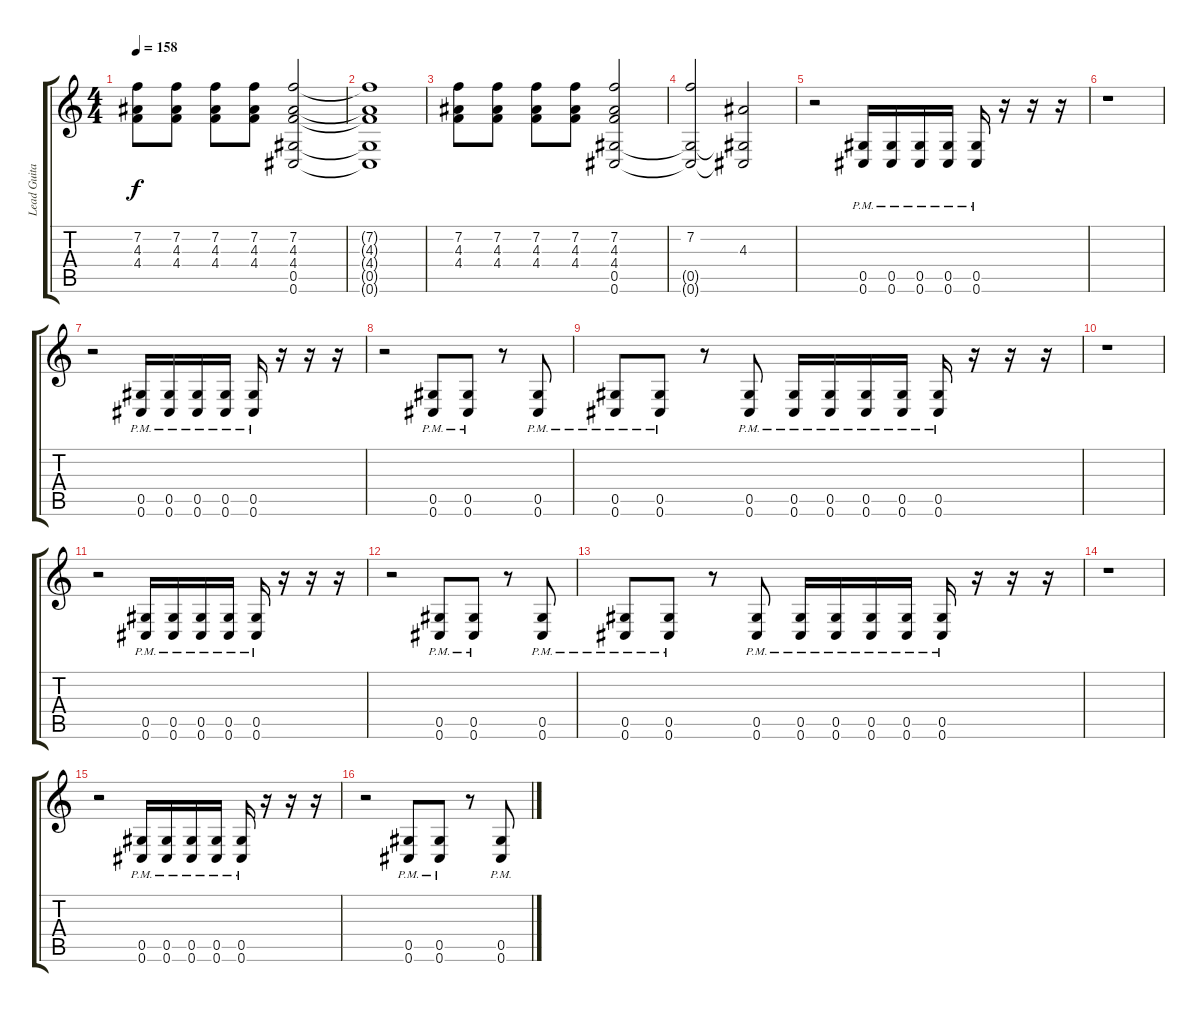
\track ("Lead Guitar" "Lead Guita") {instrument distortionguitar}
\staff {score tabs}
\tuning (Eb4 Bb3 Gb3 Db3 Ab2 Db2) {hide}
\ts (4 4)
\tempo 158
\clef g2
\ks c
(7.2 4.3 4.4).8{dy f} (7.2 4.3 4.4).8 (7.2 4.3 4.4).8 (7.2 4.3 4.4).8 (7.2 4.3 4.4 0.5 0.6).2 |
(7.2{t} 4.3{t} 4.4{t} 0.5{t} 0.6{t}).1 |
(7.2 4.3 4.4).8 (7.2 4.3 4.4).8 (7.2 4.3 4.4).8 (7.2 4.3 4.4).8 (7.2 4.3 4.4 0.5 0.6).2 |
(7.2 0.5{t} 0.6{t}).2 (4.3 0.5{t} 0.6{t}).2 |
r.2 (0.5 0.6{pm}).16 (0.5 0.6{pm}).16 (0.5 0.6{pm}).16 (0.5 0.6{pm}).16 (0.5 0.6{pm}).16 r.16 r.16 r.16 |
r.1 |
r.2 (0.5 0.6{pm}).16 (0.5 0.6{pm}).16 (0.5 0.6{pm}).16 (0.5 0.6{pm}).16 (0.5 0.6{pm}).16 r.16 r.16 r.16 |
r.2 (0.5 0.6{pm}).8 (0.5 0.6{pm}).8 r.8 (0.5 0.6{pm}).8 |
(0.5 0.6{pm}).8 (0.5 0.6{pm}).8 r.8 (0.5 0.6{pm}).8 (0.5 0.6{pm}).16 (0.5 0.6{pm}).16 (0.5 0.6{pm}).16 (0.5 0.6{pm}).16 (0.5 0.6{pm}).16 r.16 r.16 r.16 |
r.1 |
r.2 (0.5 0.6{pm}).16 (0.5 0.6{pm}).16 (0.5 0.6{pm}).16 (0.5 0.6{pm}).16 (0.5 0.6{pm}).16 r.16 r.16 r.16 |
r.2 (0.5 0.6{pm}).8 (0.5 0.6{pm}).8 r.8 (0.5 0.6{pm}).8 |
(0.5 0.6{pm}).8 (0.5 0.6{pm}).8 r.8 (0.5 0.6{pm}).8 (0.5 0.6{pm}).16 (0.5 0.6{pm}).16 (0.5 0.6{pm}).16 (0.5 0.6{pm}).16 (0.5 0.6{pm}).16 r.16 r.16 r.16 |
r.1 |
r.2 (0.5 0.6{pm}).16 (0.5 0.6{pm}).16 (0.5 0.6{pm}).16 (0.5 0.6{pm}).16 (0.5 0.6{pm}).16 r.16 r.16 r.16 |
r.2 (0.5 0.6{pm}).8 (0.5 0.6{pm}).8 r.8 (0.5 0.6{pm}).8
